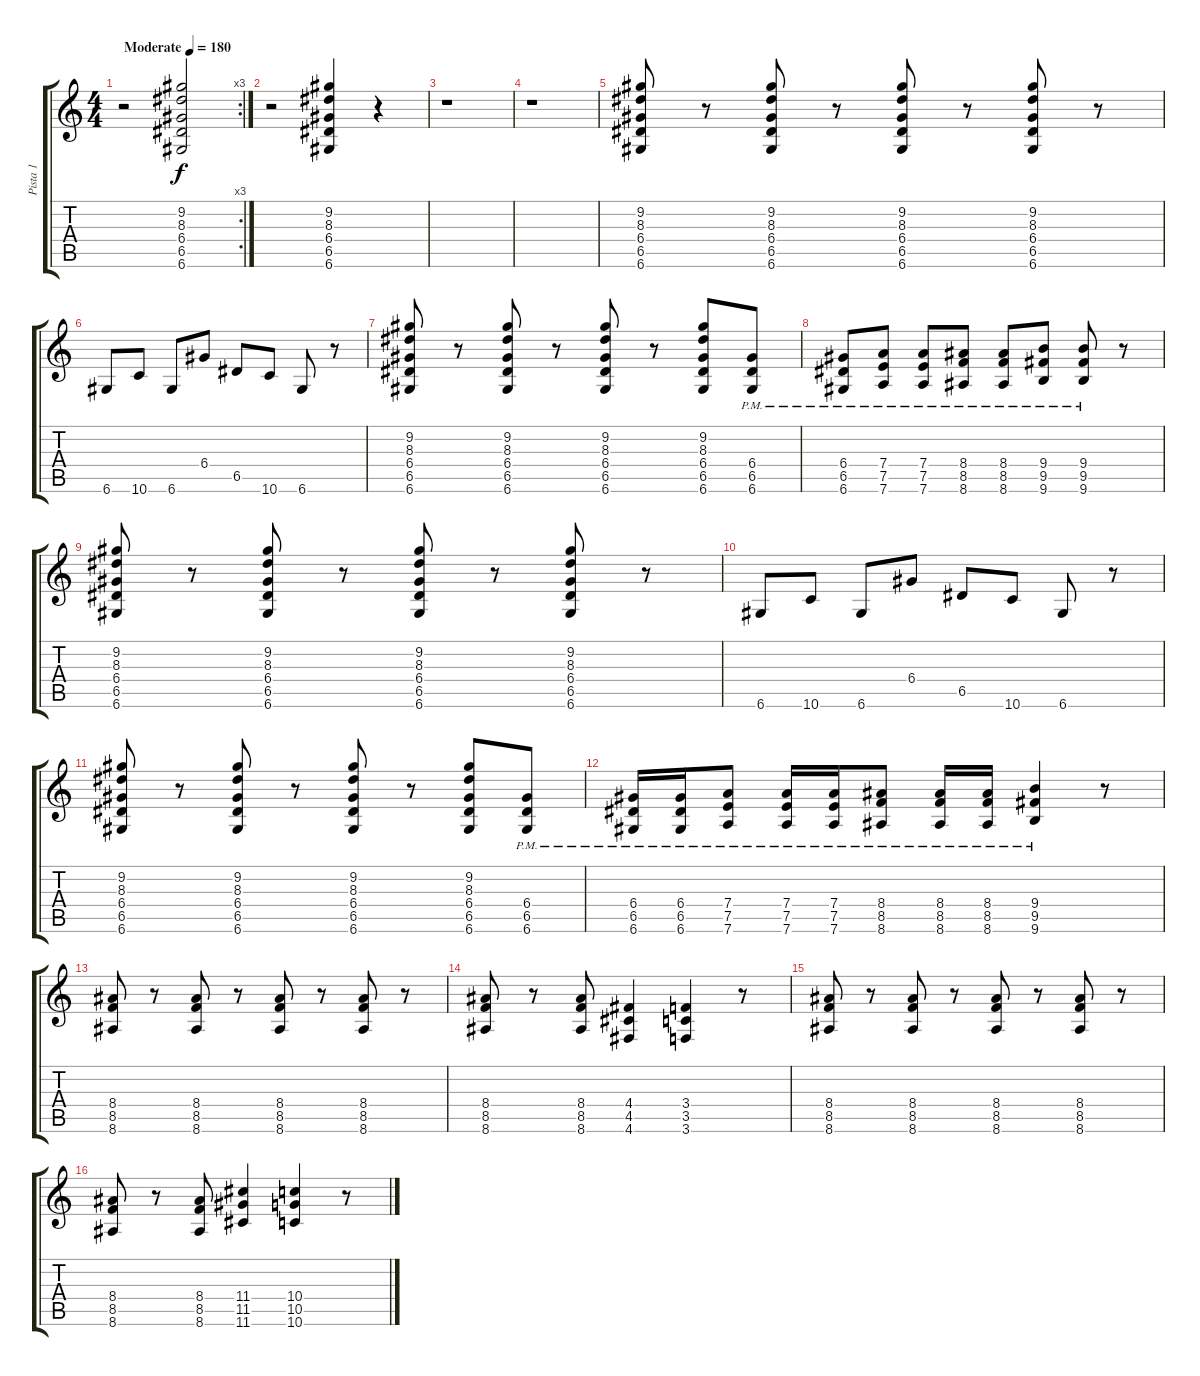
\track ("Pista 1" "Pista 1") {instrument distortionguitar}
\staff {score tabs}
\tuning (E4 B3 G3 D3 A2 D2) {hide}
\rc 3
\ts (4 4)
\tempo (180 "Moderate")
\clef g2
\ks c
r.2{dy f instrument distortionguitar} (9.2 8.3 6.4 6.5 6.6).2 |
r.2 (9.2 8.3 6.4 6.5 6.6).4 r.4 |
r.1 |
r.1 |
(9.2 8.3 6.4 6.5 6.6).8 r.8 (9.2 8.3 6.4 6.5 6.6).8 r.8 (9.2 8.3 6.4 6.5 6.6).8 r.8 (9.2 8.3 6.4 6.5 6.6).8 r.8 |
6.6.8 10.6.8 6.6.8 6.4.8 6.5.8 10.6.8 6.6.8 r.8 |
(9.2 8.3 6.4 6.5 6.6).8 r.8 (9.2 8.3 6.4 6.5 6.6).8 r.8 (9.2 8.3 6.4 6.5 6.6).8 r.8 (9.2 8.3 6.4 6.5 6.6).8 (6.4{pm} 6.5{pm} 6.6{pm}).8 |
(6.4{pm} 6.5{pm} 6.6{pm}).8 (7.4{pm} 7.5{pm} 7.6{pm}).8 (7.4{pm} 7.5{pm} 7.6{pm}).8 (8.4{pm} 8.5{pm} 8.6{pm}).8 (8.4{pm} 8.5{pm} 8.6{pm}).8 (9.4{pm} 9.5{pm} 9.6{pm}).8 (9.4{pm} 9.5{pm} 9.6{pm}).8 r.8 |
(9.2 8.3 6.4 6.5 6.6).8 r.8 (9.2 8.3 6.4 6.5 6.6).8 r.8 (9.2 8.3 6.4 6.5 6.6).8 r.8 (9.2 8.3 6.4 6.5 6.6).8 r.8 |
6.6.8 10.6.8 6.6.8 6.4.8 6.5.8 10.6.8 6.6.8 r.8 |
(9.2 8.3 6.4 6.5 6.6).8 r.8 (9.2 8.3 6.4 6.5 6.6).8 r.8 (9.2 8.3 6.4 6.5 6.6).8 r.8 (9.2 8.3 6.4 6.5 6.6).8 (6.4{pm} 6.5{pm} 6.6{pm}).8 |
(6.4{pm} 6.5{pm} 6.6{pm}).16 (6.4{pm} 6.5{pm} 6.6{pm}).16 (7.4{pm} 7.5{pm} 7.6{pm}).8 (7.4{pm} 7.5{pm} 7.6{pm}).16 (7.4{pm} 7.5{pm} 7.6{pm}).16 (8.4{pm} 8.5{pm} 8.6{pm}).8 (8.4{pm} 8.5{pm} 8.6{pm}).16 (8.4{pm} 8.5{pm} 8.6{pm}).16 (9.4{pm} 9.5{pm} 9.6{pm}).4 r.8 |
(8.4 8.5 8.6).8 r.8 (8.4 8.5 8.6).8 r.8 (8.4 8.5 8.6).8 r.8 (8.4 8.5 8.6).8 r.8 |
(8.4 8.5 8.6).8 r.8 (8.4 8.5 8.6).8 (4.4 4.5 4.6).4 (3.4 3.5 3.6).4 r.8 |
(8.4 8.5 8.6).8 r.8 (8.4 8.5 8.6).8 r.8 (8.4 8.5 8.6).8 r.8 (8.4 8.5 8.6).8 r.8 |
(8.4 8.5 8.6).8 r.8 (8.4 8.5 8.6).8 (11.4 11.5 11.6).4 (10.4 10.5 10.6).4 r.8
